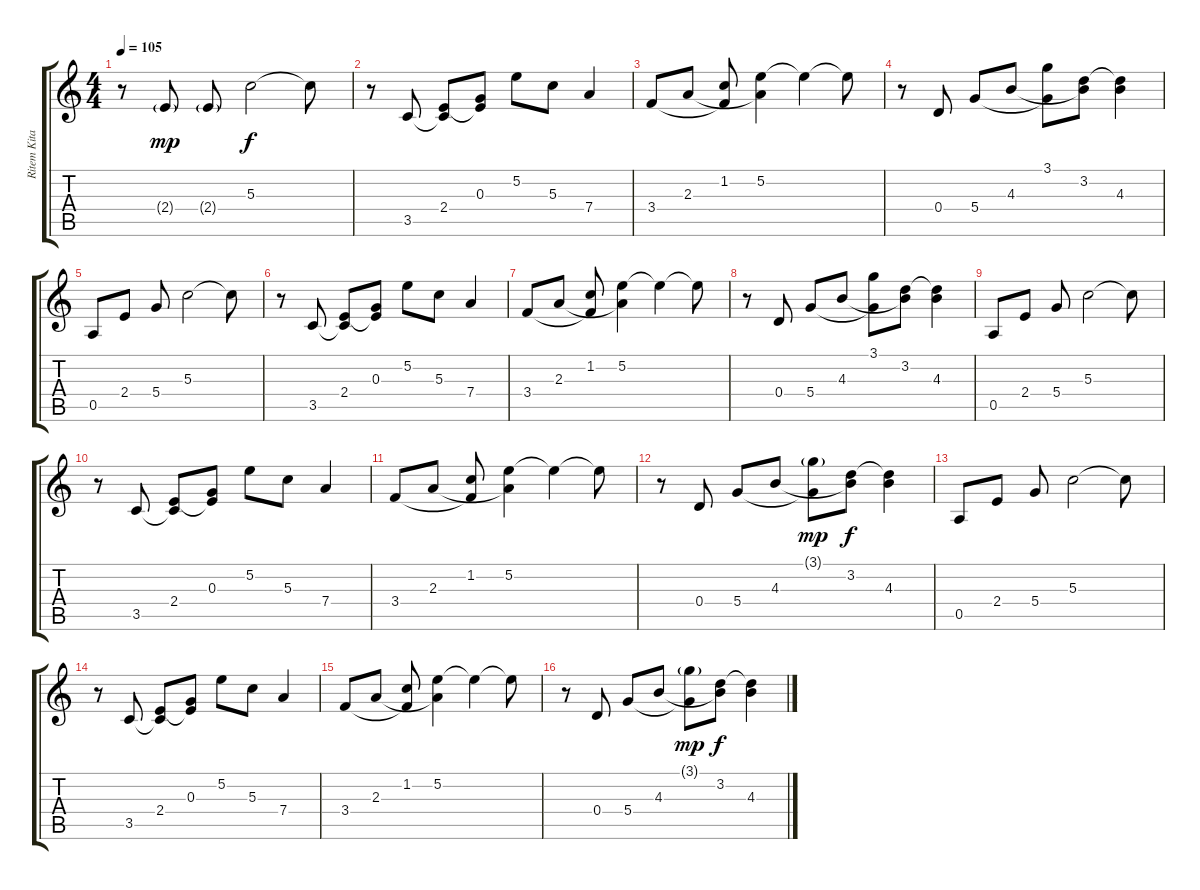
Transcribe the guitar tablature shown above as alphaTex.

\track ("Ritem Kitara" "Ritem Kita") {instrument acousticguitarsteel}
\staff {score tabs}
\tuning (E4 B3 G3 D3 A2 E2) {hide}
\ts (4 4)
\tempo 105
\clef g2
\ks c
r.8{dy mp instrument acousticguitarsteel} 2.4{g}.8 2.4{g}.8 5.3.2{dy f} 5.3{t}.8 |
r.8 3.5.8 (2.4 3.5{t}).8 (0.3 2.4{t}).8 5.2.8 5.3.8 7.4.4 |
3.4.8 2.3.8 (1.2 3.4{t}).8 (5.2 2.3{t}).4 5.2{t}.4 5.2{t}.8 |
r.8 0.4.8 5.4.8 4.3.8 (3.1 5.4{t}).8 (3.2 4.3{t}).8 (3.2{t} 4.3).4 |
0.5.8 2.4.8 5.4.8 5.3.2 5.3{t}.8 |
r.8 3.5.8 (2.4 3.5{t}).8 (0.3 2.4{t}).8 5.2.8 5.3.8 7.4.4 |
3.4.8 2.3.8 (1.2 3.4{t}).8 (5.2 2.3{t}).4 5.2{t}.4 5.2{t}.8 |
r.8 0.4.8 5.4.8 4.3.8 (3.1 5.4{t}).8 (3.2 4.3{t}).8 (3.2{t} 4.3).4 |
0.5.8 2.4.8 5.4.8 5.3.2 5.3{t}.8 |
r.8 3.5.8 (2.4 3.5{t}).8 (0.3 2.4{t}).8 5.2.8 5.3.8 7.4.4 |
3.4.8 2.3.8 (1.2 3.4{t}).8 (5.2 2.3{t}).4 5.2{t}.4 5.2{t}.8 |
r.8 0.4.8 5.4.8 4.3.8 (3.1{g} 5.4{t}).8{dy mp} (3.2 4.3{t}).8{dy f} (3.2{t} 4.3).4 |
0.5.8 2.4.8 5.4.8 5.3.2 5.3{t}.8 |
r.8 3.5.8 (2.4 3.5{t}).8 (0.3 2.4{t}).8 5.2.8 5.3.8 7.4.4 |
3.4.8 2.3.8 (1.2 3.4{t}).8 (5.2 2.3{t}).4 5.2{t}.4 5.2{t}.8 |
r.8 0.4.8 5.4.8 4.3.8 (3.1{g} 5.4{t}).8{dy mp} (3.2 4.3{t}).8{dy f} (3.2{t} 4.3).4
